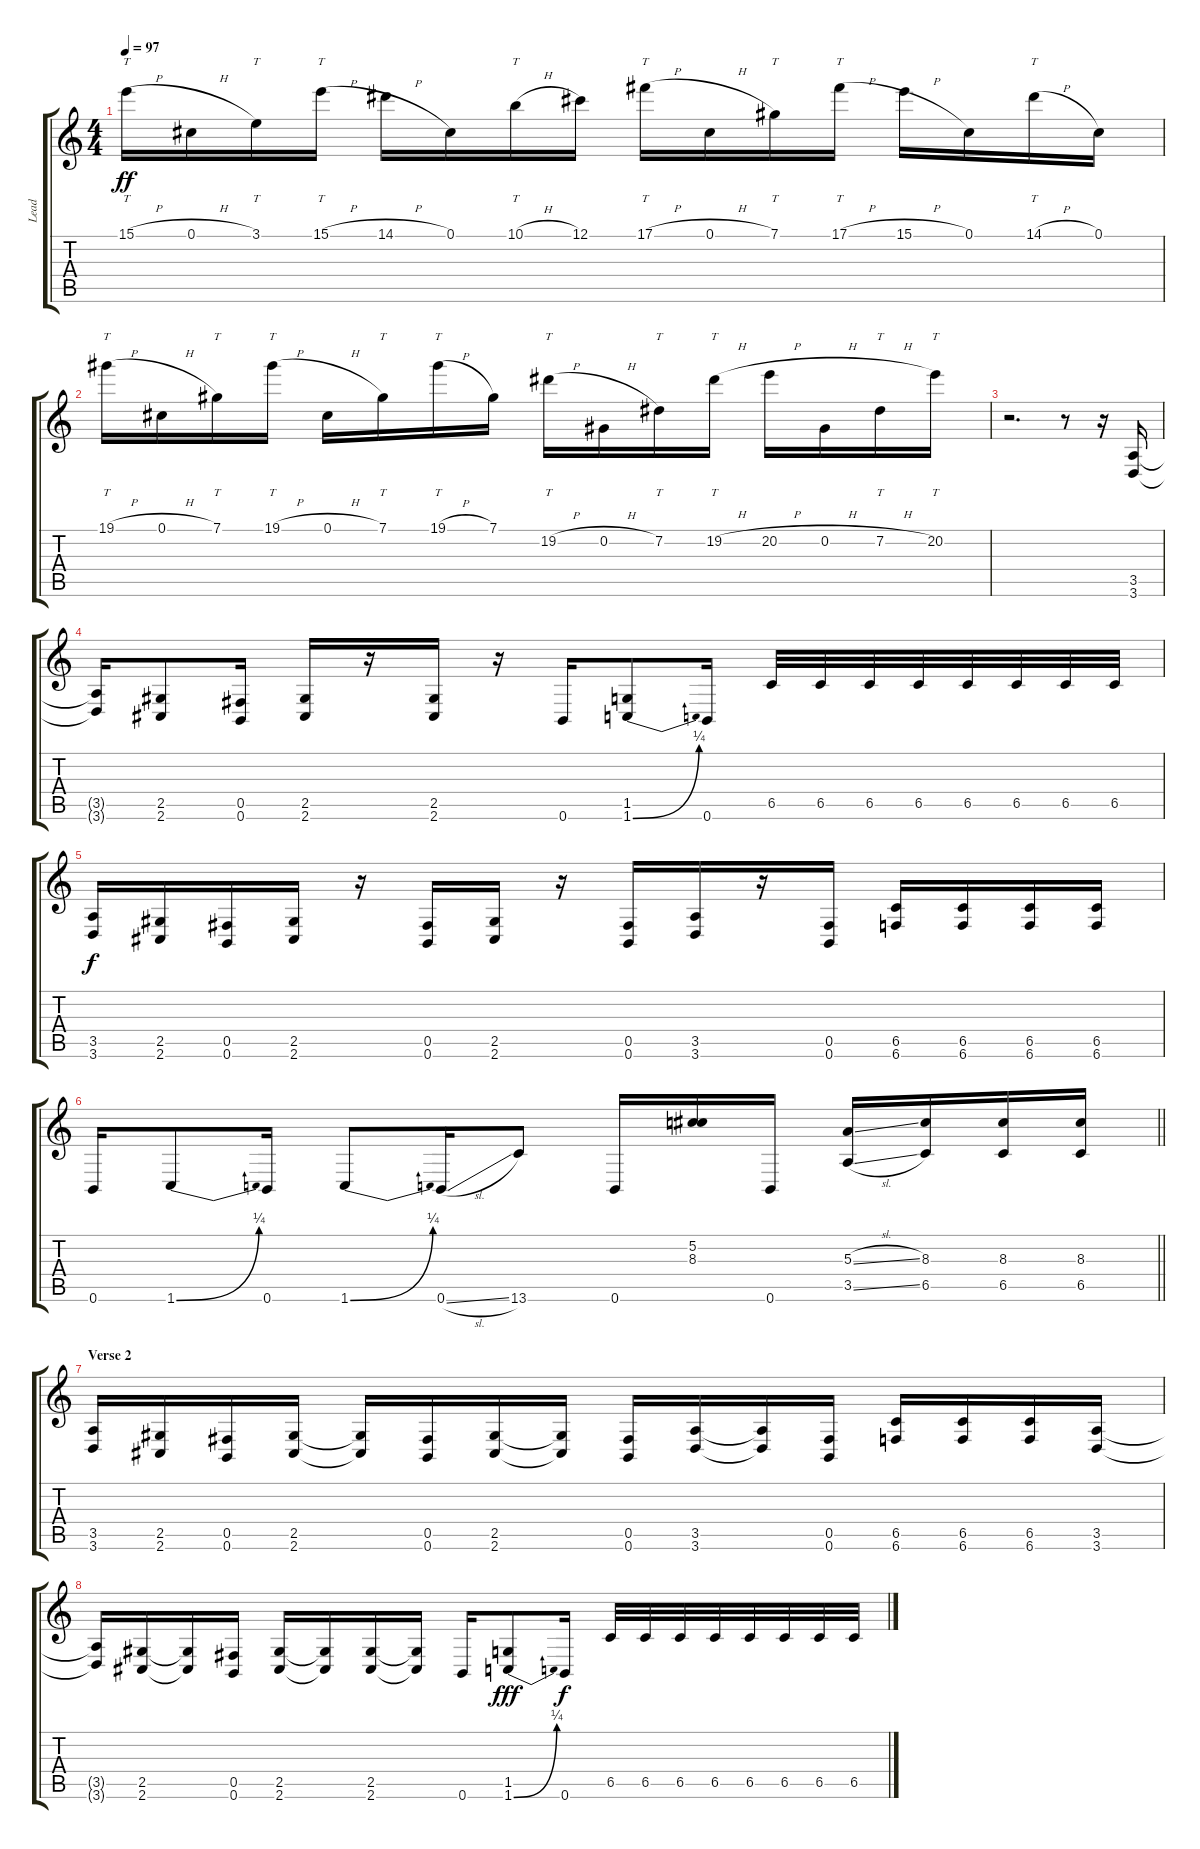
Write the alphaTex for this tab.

\track ("Lead" "Lead") {instrument distortionguitar}
\staff {score tabs}
\tuning (Db4 Ab3 E3 B2 Gb2 B1) {hide}
\ts (4 4)
\tempo 97
\clef g2
\ks c
15.1{h}.16{tt dy ff} 0.1{h}.16 3.1.16{tt} 15.1{h}.16{tt} 14.1{h}.16 0.1.16 10.1{h}.16{tt} 12.1.16 17.1{h}.16{tt} 0.1{h}.16 7.1.16{tt} 17.1{h}.16{tt} 15.1{h}.16 0.1.16 14.1{h}.16{tt} 0.1.16 |
19.1{h}.16{tt} 0.1{h}.16 7.1.16{tt} 19.1{h}.16{tt} 0.1{h}.16 7.1.16{tt} 19.1{h}.16{tt} 7.1.16 19.2{h}.16{tt} 0.2{h}.16 7.2.16{tt} 19.2{h}.16{tt} 20.2{h}.16 0.2{h}.16 7.2{h}.16{tt} 20.2.16{tt} |
r.2{d} r.8 r.16 (3.5 3.6).16 |
(3.5{t} 3.6{t}).16 (2.5 2.6).8 (0.5 0.6).16 (2.5 2.6).16 r.16 (2.5 2.6).16 r.16 0.6.16 (1.5 1.6{be (bend 0 0 60 1)}).8 0.6.16 6.5.32 6.5.32 6.5.32 6.5.32 6.5.32 6.5.32 6.5.32 6.5.32 |
(3.5 3.6).16{dy f} (2.5 2.6).16 (0.5 0.6).16 (2.5 2.6).16 r.16 (0.5 0.6).16 (2.5 2.6).16 r.16 (0.5 0.6).16 (3.5 3.6).16 r.16 (0.5 0.6).16 (6.5 6.6).16 (6.5 6.6).16 (6.5 6.6).16 (6.5 6.6).16 |
\barLineRight lightlight
0.6.16 1.6{be (bend 0 0 60 1)}.8 0.6.16 1.6{be (bend 0 0 60 1)}.8 0.6{sl}.16 13.6.8 0.6.16 (5.2 8.3).16 0.6.16 (5.3{sl} 3.5{sl}).16 (8.3 6.5).16 (8.3 6.5).16 (8.3 6.5).16 |
\section ("" "Verse 2")
(3.5 3.6).16 (2.5 2.6).16 (0.5 0.6).16 (2.5 2.6).16 (2.5{t} 2.6{t}).16 (0.5 0.6).16 (2.5 2.6).16 (2.5{t} 2.6{t}).16 (0.5 0.6).16 (3.5 3.6).16 (3.5{t} 3.6{t}).16 (0.5 0.6).16 (6.5 6.6).16 (6.5 6.6).16 (6.5 6.6).16 (3.5 3.6).16 |
(3.5{t} 3.6{t}).16 (2.5 2.6).16 (2.5{t} 2.6{t}).16 (0.5 0.6).16 (2.5 2.6).16 (2.5{t} 2.6{t}).16 (2.5 2.6).16 (2.5{t} 2.6{t}).16 0.6.16 (1.5 1.6{be (bend 0 0 60 1)}).8{dy fff} 0.6.16{dy f} 6.5.32 6.5.32 6.5.32 6.5.32 6.5.32 6.5.32 6.5.32 6.5.32
